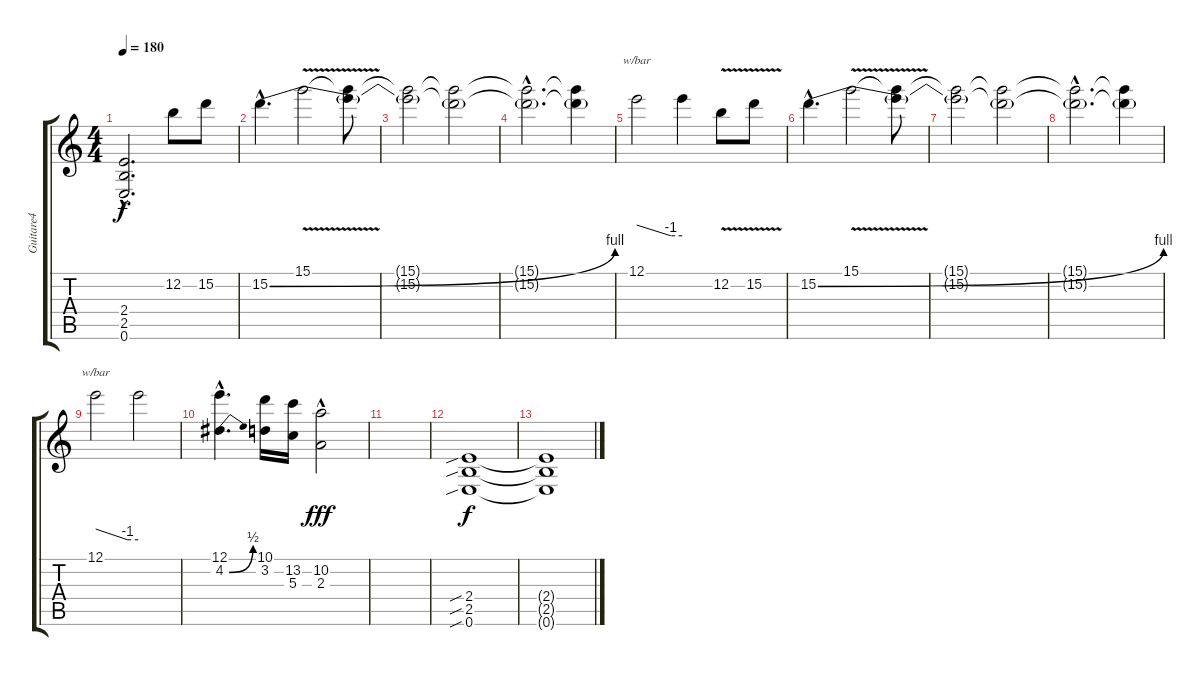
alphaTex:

\track ("Guitare4" "Guitare4") {instrument distortionguitar}
\staff {score tabs}
\tuning (E4 B3 G3 D3 A2 E2) {hide}
\ts (4 4)
\tempo 180
\clef g2
\ks c
(2.4{hac t} 2.5{hac t} 0.6{hac t}).2{d dy f} 12.2.8 15.2.8 |
15.2{be (bend 0 0 60 4) hac}.4{d} 15.1{v}.2 (15.1{t} 15.2{t}).8 |
(15.1{t} 15.2{t}).2 (15.1{t} 15.2{t}).2 |
(15.1{hac t} 15.2{hac t}).2{d} (15.1{t} 15.2{t}).4 |
12.1.2{tbe (custom default 0 0 45 -4 60 -4)} 12.1{t}.4 12.2{v}.8 15.2{v}.8 |
15.2{be (bend 0 0 60 4) hac}.4{d} 15.1{v}.2 (15.1{t} 15.2{t}).8 |
(15.1{t} 15.2{t}).2 (15.1{t} 15.2{t}).2 |
(15.1{hac t} 15.2{hac t}).2{d} (15.1{t} 15.2{t}).4 |
12.1.2{tbe (custom default 0 0 45 -4 60 -4)} 12.1{t}.2 |
(12.1{hac} 4.2{be (bend 0 0 60 2) hac}).4{d} (10.1 3.2).16 (13.2 5.3).16 (10.2 2.3{hac}).2{dy fff} |
|
(2.4{sib} 2.5{sib} 0.6{sib}).1{dy f} |
(2.4{t} 2.5{t} 0.6{t}).1
